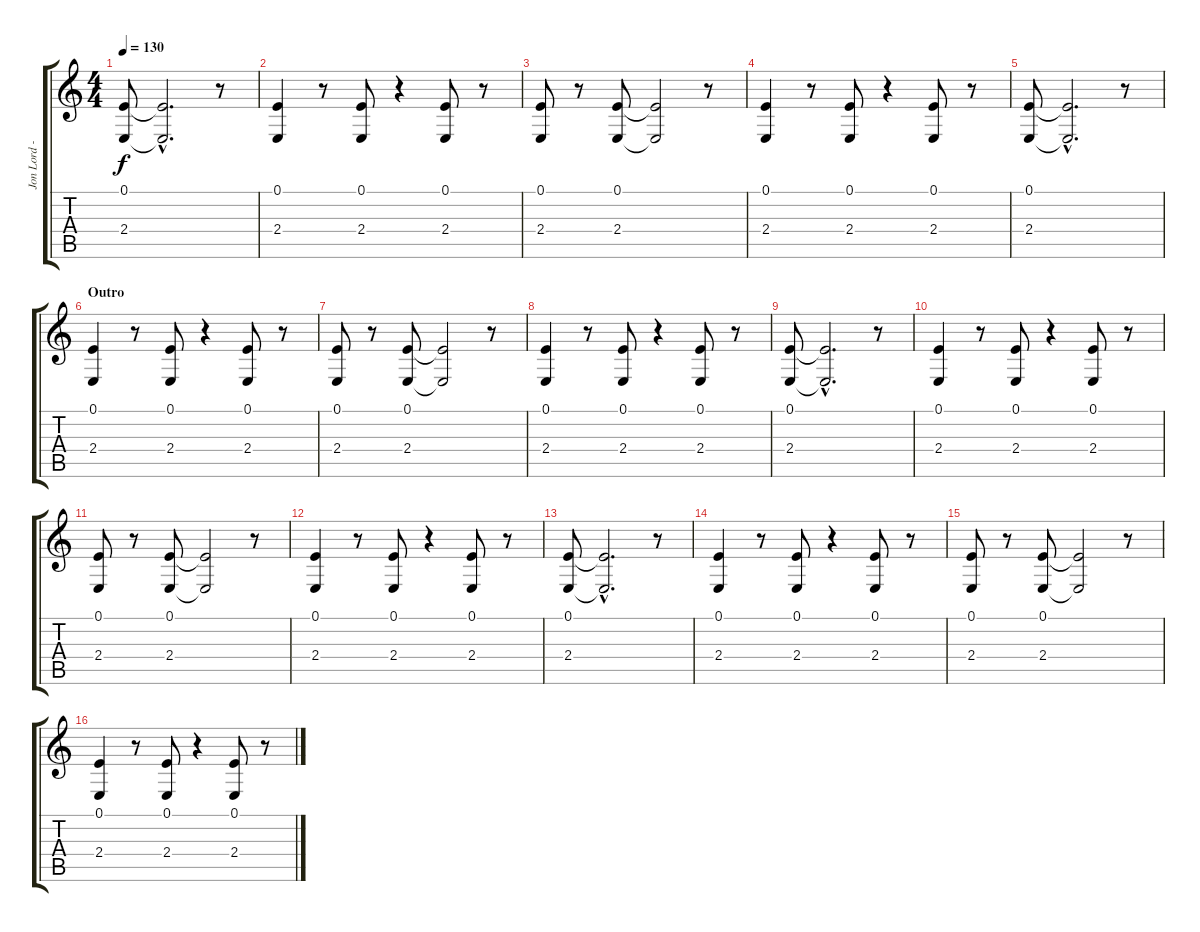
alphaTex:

\track ("Jon Lord - Organ Bass" "Jon Lord -") {instrument rockorgan}
\staff {score tabs}
\tuning (E4 B3 G3 D3 A2 E2) {hide}
\ts (4 4)
\tempo 130
\clef g2
\ks c
(0.1 2.4).8{dy f} (0.1{hac t} 2.4{hac t}).2{d} r.8 |
(0.1 2.4).4 r.8 (0.1 2.4).8 r.4 (0.1 2.4).8 r.8 |
(0.1 2.4).8 r.8 (0.1 2.4).8 (0.1{t} 2.4{t}).2 r.8 |
(0.1 2.4).4 r.8 (0.1 2.4).8 r.4 (0.1 2.4).8 r.8 |
(0.1 2.4).8 (0.1{hac t} 2.4{hac t}).2{d} r.8 |
\section ("" "Outro")
(0.1 2.4).4 r.8 (0.1 2.4).8 r.4 (0.1 2.4).8 r.8 |
(0.1 2.4).8 r.8 (0.1 2.4).8 (0.1{t} 2.4{t}).2 r.8 |
(0.1 2.4).4 r.8 (0.1 2.4).8 r.4 (0.1 2.4).8 r.8 |
(0.1 2.4).8 (0.1{hac t} 2.4{hac t}).2{d} r.8 |
(0.1 2.4).4 r.8 (0.1 2.4).8 r.4 (0.1 2.4).8 r.8 |
(0.1 2.4).8 r.8 (0.1 2.4).8 (0.1{t} 2.4{t}).2 r.8 |
(0.1 2.4).4 r.8 (0.1 2.4).8 r.4 (0.1 2.4).8 r.8 |
(0.1 2.4).8 (0.1{hac t} 2.4{hac t}).2{d} r.8 |
(0.1 2.4).4 r.8 (0.1 2.4).8 r.4 (0.1 2.4).8 r.8 |
(0.1 2.4).8 r.8 (0.1 2.4).8 (0.1{t} 2.4{t}).2 r.8 |
(0.1 2.4).4 r.8 (0.1 2.4).8 r.4 (0.1 2.4).8 r.8
